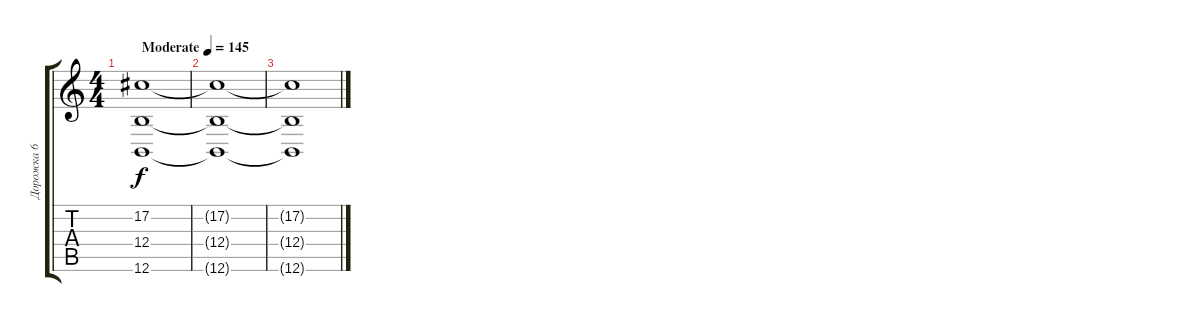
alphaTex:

\track ("Дорожка 6" "Дорожка 6") {instrument stringensemble2}
\staff {score tabs}
\tuning (Db4 Ab3 E3 B2 Gb2 B1) {hide}
\ts (4 4)
\tempo (145 "Moderate")
\clef g2
\ks c
(17.2 12.4 12.6).1{dy f instrument stringensemble2} |
(17.2{t} 12.4{t} 12.6{t}).1 |
(17.2{t} 12.4{t} 12.6{t}).1
